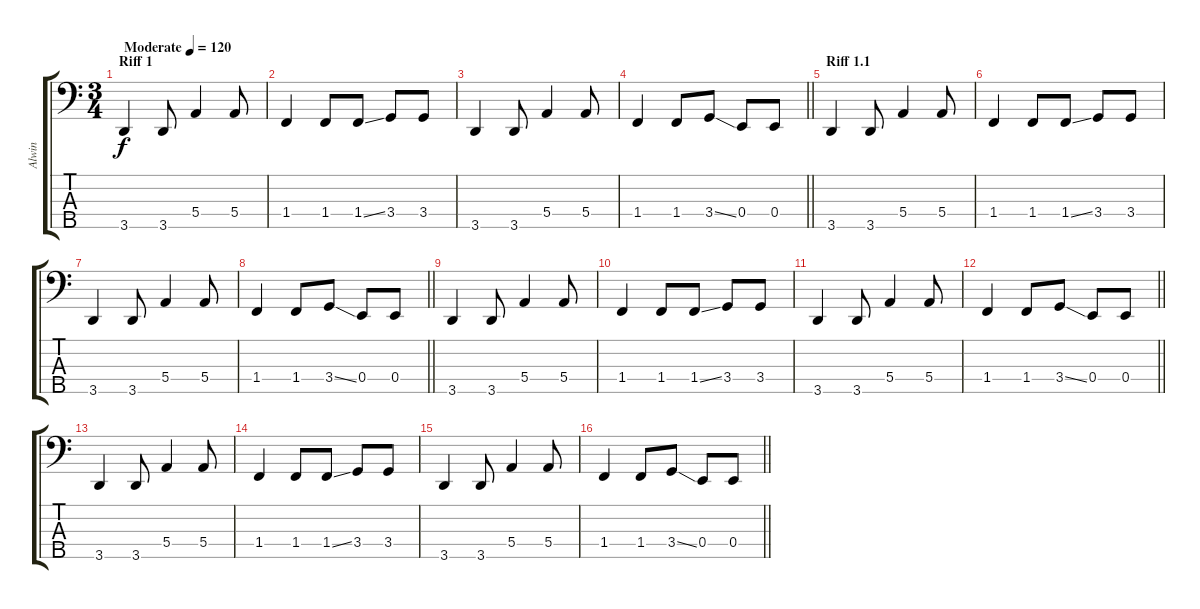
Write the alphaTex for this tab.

\track ("Alwin" "Alwin") {instrument electricbassfinger}
\staff {score tabs}
\tuning (G2 D2 A1 E1 B0) {hide}
\ts (3 4)
\section ("" "Riff 1")
\tempo (120 "Moderate")
\clef f4
\ks c
3.5.4{dy f instrument electricbassfinger} 3.5.8 5.4.4 5.4.8 |
1.4.4 1.4.8 1.4{ss}.8 3.4.8 3.4.8 |
3.5.4 3.5.8 5.4.4 5.4.8 |
\barLineRight lightlight
1.4.4 1.4.8 3.4{ss}.8 0.4.8 0.4.8 |
\section ("" "Riff 1.1")
3.5.4 3.5.8 5.4.4 5.4.8 |
1.4.4 1.4.8 1.4{ss}.8 3.4.8 3.4.8 |
3.5.4 3.5.8 5.4.4 5.4.8 |
\barLineRight lightlight
1.4.4 1.4.8 3.4{ss}.8 0.4.8 0.4.8 |
3.5.4 3.5.8 5.4.4 5.4.8 |
1.4.4 1.4.8 1.4{ss}.8 3.4.8 3.4.8 |
3.5.4 3.5.8 5.4.4 5.4.8 |
\barLineRight lightlight
1.4.4 1.4.8 3.4{ss}.8 0.4.8 0.4.8 |
3.5.4 3.5.8 5.4.4 5.4.8 |
1.4.4 1.4.8 1.4{ss}.8 3.4.8 3.4.8 |
3.5.4 3.5.8 5.4.4 5.4.8 |
\barLineRight lightlight
1.4.4 1.4.8 3.4{ss}.8 0.4.8 0.4.8
